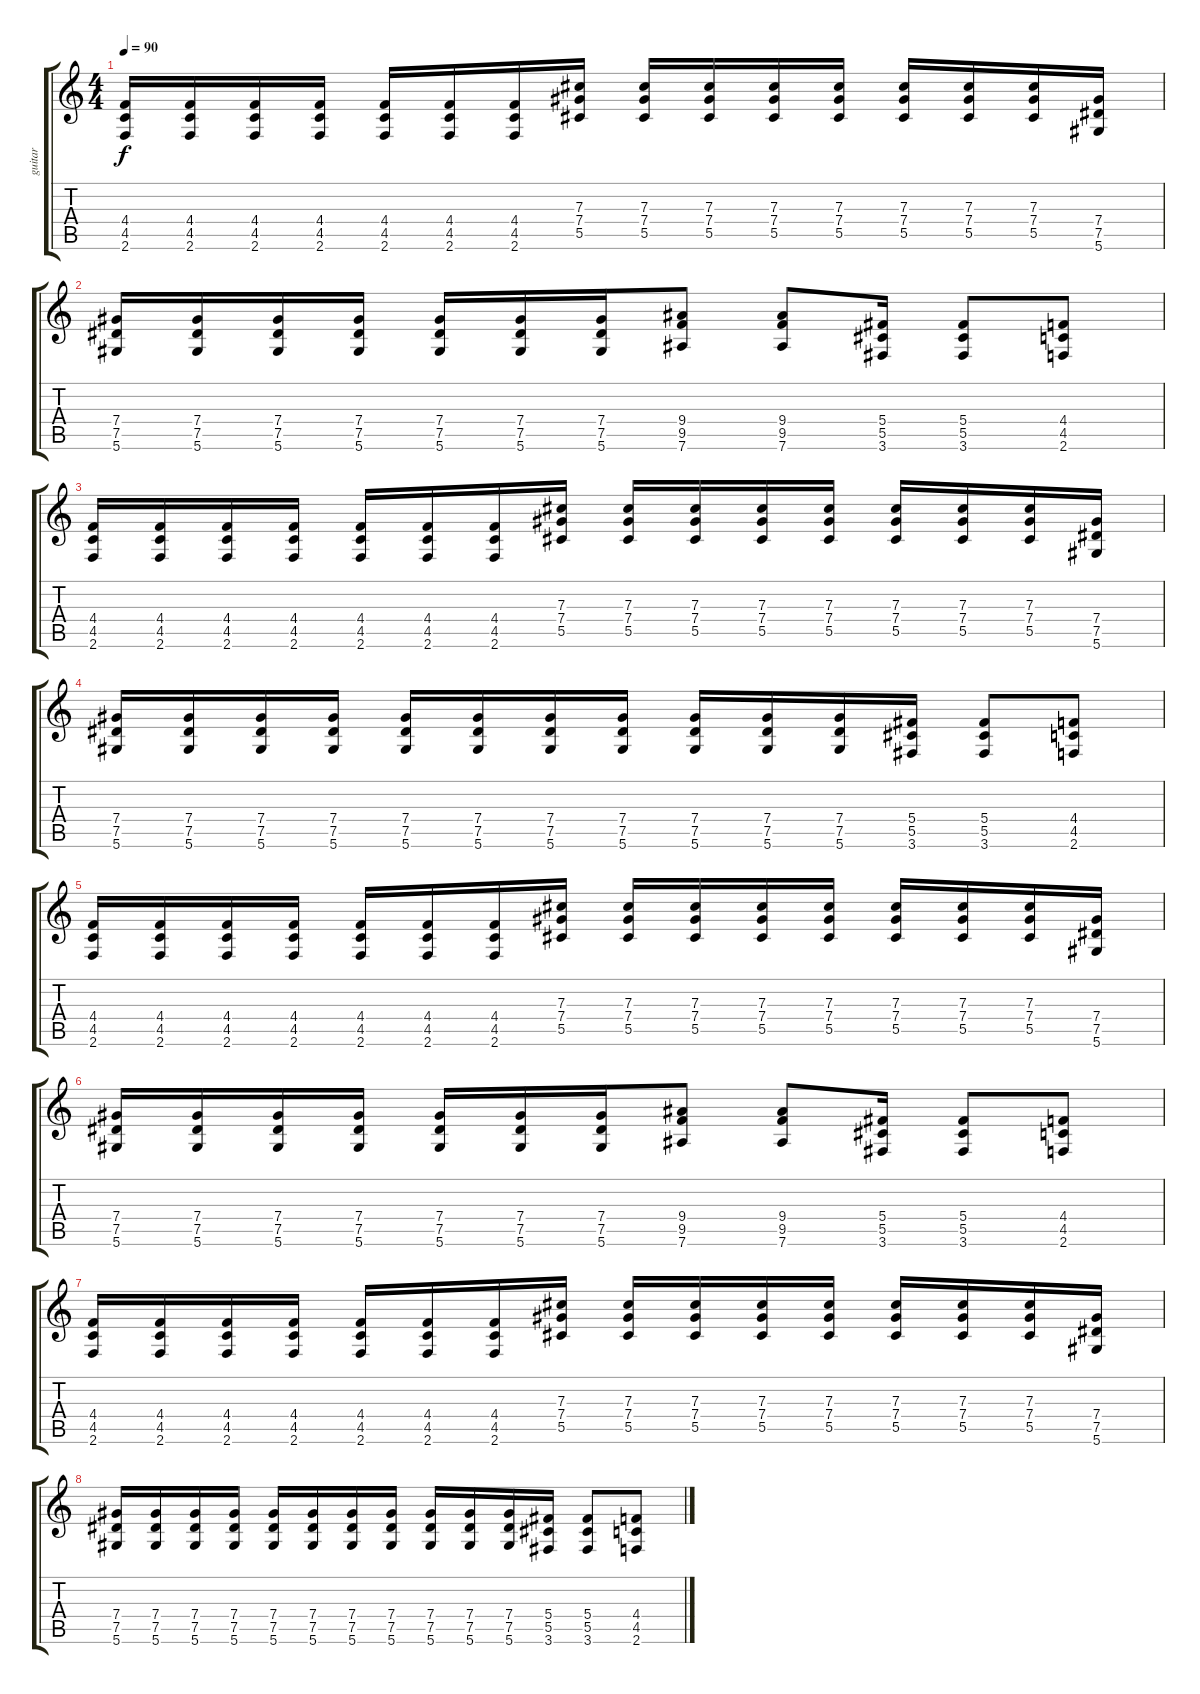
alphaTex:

\track ("guitar" "guitar") {instrument distortionguitar}
\staff {score tabs}
\tuning (Eb4 Bb3 Gb3 Db3 Ab2 Eb2) {hide}
\ts (4 4)
\tempo 90
\clef g2
\ks c
(4.4 4.5 2.6).16{dy f} (4.4 4.5 2.6).16 (4.4 4.5 2.6).16 (4.4 4.5 2.6).16 (4.4 4.5 2.6).16 (4.4 4.5 2.6).16 (4.4 4.5 2.6).16 (7.3 7.4 5.5).16 (7.3 7.4 5.5).16 (7.3 7.4 5.5).16 (7.3 7.4 5.5).16 (7.3 7.4 5.5).16 (7.3 7.4 5.5).16 (7.3 7.4 5.5).16 (7.3 7.4 5.5).16 (7.4 7.5 5.6).16 |
(7.4 7.5 5.6).16 (7.4 7.5 5.6).16 (7.4 7.5 5.6).16 (7.4 7.5 5.6).16 (7.4 7.5 5.6).16 (7.4 7.5 5.6).16 (7.4 7.5 5.6).16 (9.4 9.5 7.6).8 (9.4 9.5 7.6).8 (5.4 5.5 3.6).16 (5.4 5.5 3.6).8 (4.4 4.5 2.6).8 |
(4.4 4.5 2.6).16 (4.4 4.5 2.6).16 (4.4 4.5 2.6).16 (4.4 4.5 2.6).16 (4.4 4.5 2.6).16 (4.4 4.5 2.6).16 (4.4 4.5 2.6).16 (7.3 7.4 5.5).16 (7.3 7.4 5.5).16 (7.3 7.4 5.5).16 (7.3 7.4 5.5).16 (7.3 7.4 5.5).16 (7.3 7.4 5.5).16 (7.3 7.4 5.5).16 (7.3 7.4 5.5).16 (7.4 7.5 5.6).16 |
(7.4 7.5 5.6).16 (7.4 7.5 5.6).16 (7.4 7.5 5.6).16 (7.4 7.5 5.6).16 (7.4 7.5 5.6).16 (7.4 7.5 5.6).16 (7.4 7.5 5.6).16 (7.4 7.5 5.6).16 (7.4 7.5 5.6).16 (7.4 7.5 5.6).16 (7.4 7.5 5.6).16 (5.4 5.5 3.6).16 (5.4 5.5 3.6).8 (4.4 4.5 2.6).8 |
(4.4 4.5 2.6).16 (4.4 4.5 2.6).16 (4.4 4.5 2.6).16 (4.4 4.5 2.6).16 (4.4 4.5 2.6).16 (4.4 4.5 2.6).16 (4.4 4.5 2.6).16 (7.3 7.4 5.5).16 (7.3 7.4 5.5).16 (7.3 7.4 5.5).16 (7.3 7.4 5.5).16 (7.3 7.4 5.5).16 (7.3 7.4 5.5).16 (7.3 7.4 5.5).16 (7.3 7.4 5.5).16 (7.4 7.5 5.6).16 |
(7.4 7.5 5.6).16 (7.4 7.5 5.6).16 (7.4 7.5 5.6).16 (7.4 7.5 5.6).16 (7.4 7.5 5.6).16 (7.4 7.5 5.6).16 (7.4 7.5 5.6).16 (9.4 9.5 7.6).8 (9.4 9.5 7.6).8 (5.4 5.5 3.6).16 (5.4 5.5 3.6).8 (4.4 4.5 2.6).8 |
(4.4 4.5 2.6).16 (4.4 4.5 2.6).16 (4.4 4.5 2.6).16 (4.4 4.5 2.6).16 (4.4 4.5 2.6).16 (4.4 4.5 2.6).16 (4.4 4.5 2.6).16 (7.3 7.4 5.5).16 (7.3 7.4 5.5).16 (7.3 7.4 5.5).16 (7.3 7.4 5.5).16 (7.3 7.4 5.5).16 (7.3 7.4 5.5).16 (7.3 7.4 5.5).16 (7.3 7.4 5.5).16 (7.4 7.5 5.6).16 |
(7.4 7.5 5.6).16 (7.4 7.5 5.6).16 (7.4 7.5 5.6).16 (7.4 7.5 5.6).16 (7.4 7.5 5.6).16 (7.4 7.5 5.6).16 (7.4 7.5 5.6).16 (7.4 7.5 5.6).16 (7.4 7.5 5.6).16 (7.4 7.5 5.6).16 (7.4 7.5 5.6).16 (5.4 5.5 3.6).16 (5.4 5.5 3.6).8 (4.4 4.5 2.6).8
